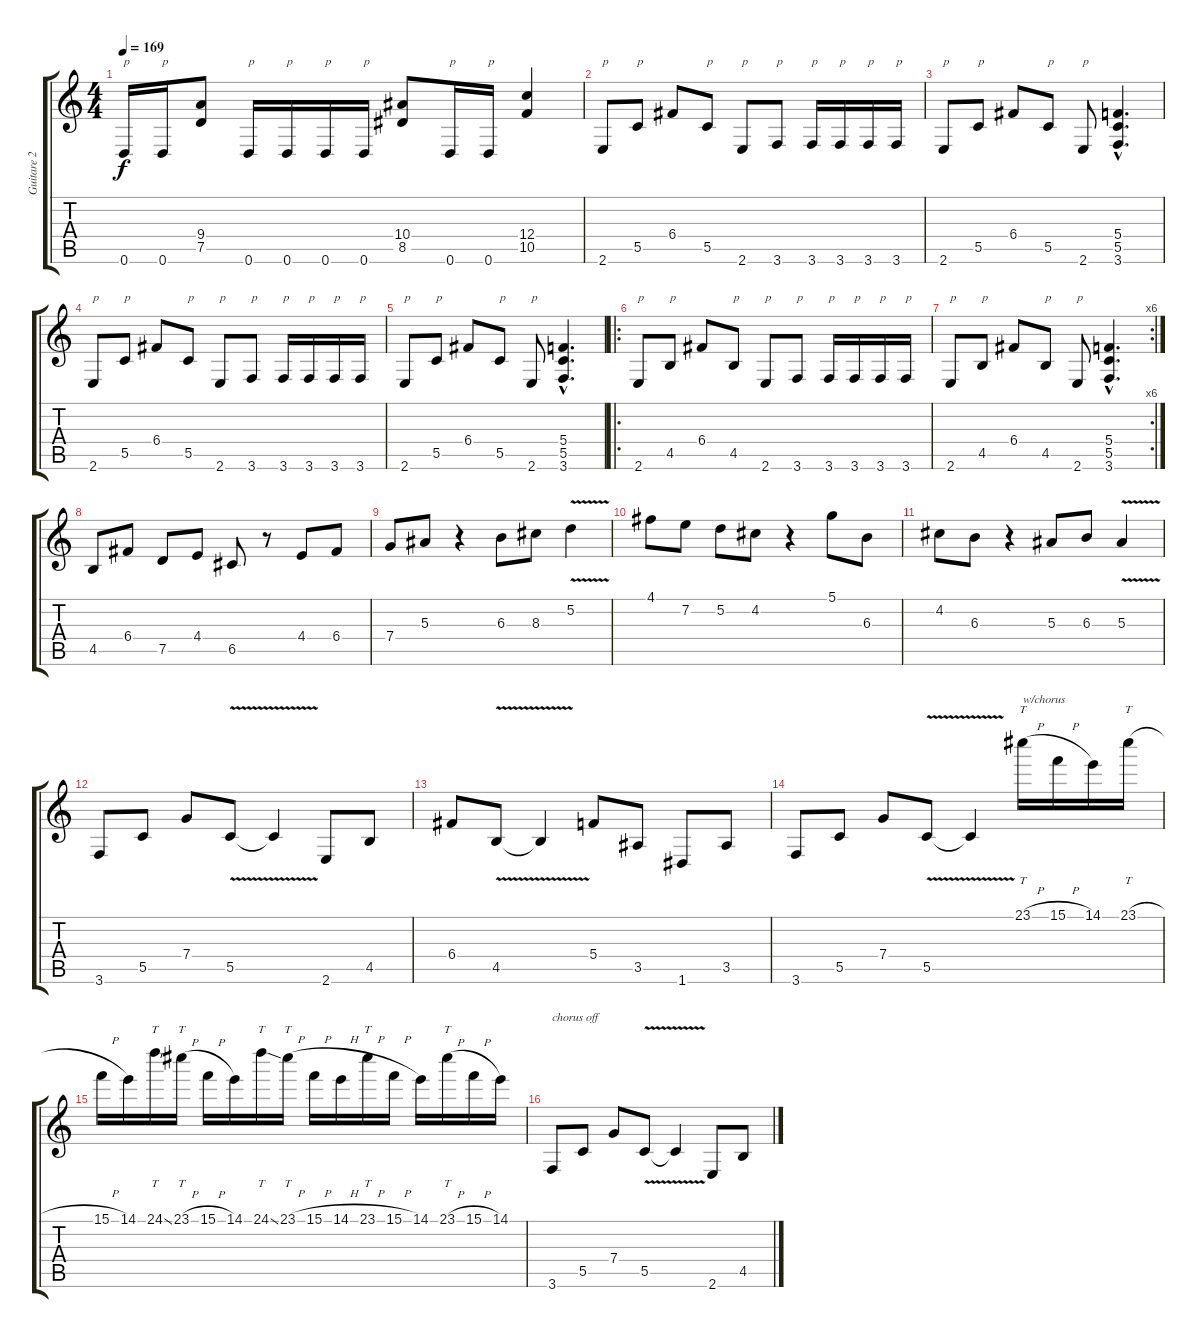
\track ("Guitare 2" "Guitare 2") {instrument distortionguitar}
\staff {score tabs}
\tuning (D4 A3 F3 C3 G2 D2) {hide}
\ts (4 4)
\tempo 169
\clef g2
\ks c
0.6.16{txt "p" dy f} 0.6.16{txt "p"} (9.4 7.5).8 0.6.16{txt "p"} 0.6.16{txt "p"} 0.6.16{txt "p"} 0.6.16{txt "p"} (10.4 8.5).8 0.6.16{txt "p"} 0.6.16{txt "p"} (12.4 10.5).4 |
2.6.8{txt "p"} 5.5.8{txt "p"} 6.4.8 5.5.8{txt "p"} 2.6.8{txt "p"} 3.6.8{txt "p"} 3.6.16{txt "p"} 3.6.16{txt "p"} 3.6.16{txt "p"} 3.6.16{txt "p"} |
2.6.8{txt "p"} 5.5.8{txt "p"} 6.4.8 5.5.8{txt "p"} 2.6.8{txt "p"} (5.4{hac} 5.5{hac} 3.6{hac}).4{d} |
2.6.8{txt "p"} 5.5.8{txt "p"} 6.4.8 5.5.8{txt "p"} 2.6.8{txt "p"} 3.6.8{txt "p"} 3.6.16{txt "p"} 3.6.16{txt "p"} 3.6.16{txt "p"} 3.6.16{txt "p"} |
2.6.8{txt "p"} 5.5.8{txt "p"} 6.4.8 5.5.8{txt "p"} 2.6.8{txt "p"} (5.4{hac} 5.5{hac} 3.6{hac}).4{d} |
\ro
2.6.8{txt "p"} 4.5.8{txt "p"} 6.4.8 4.5.8{txt "p"} 2.6.8{txt "p"} 3.6.8{txt "p"} 3.6.16{txt "p"} 3.6.16{txt "p"} 3.6.16{txt "p"} 3.6.16{txt "p"} |
\rc 6
2.6.8{txt "p"} 4.5.8{txt "p"} 6.4.8 4.5.8{txt "p"} 2.6.8{txt "p"} (5.4{hac} 5.5{hac} 3.6{hac}).4{d} |
4.5.8 6.4.8 7.5.8 4.4.8 6.5.8 r.8 4.4.8 6.4.8 |
7.4.8 5.3.8 r.4 6.3.8 8.3.8 5.2{v}.4 |
4.1.8 7.2.8 5.2.8 4.2.8 r.4 5.1.8 6.3.8 |
4.2.8 6.3.8 r.4 5.3.8 6.3.8 5.3{v}.4 |
3.6.8 5.5.8 7.4.8 5.5{v}.8 5.5{t}.4 2.6.8 4.5.8 |
6.4.8 4.5{v}.8 4.5{t}.4 5.4.8 3.5.8 1.6.8 3.5.8 |
3.6.8 5.5.8 7.4.8 5.5{v}.8 5.5{t}.4 23.1{h}.16{tt txt "w/chorus"} 15.1{h}.16 14.1.16 23.1{h}.16{tt} |
15.1{h}.16 14.1.16 24.1{ss}.16{tt} 23.1{h}.16{tt} 15.1{h}.16 14.1.16 24.1{ss}.16{tt} 23.1{h}.16{tt} 15.1{h}.16 14.1{h}.16 23.1{h}.16{tt} 15.1{h}.16 14.1.16 23.1{h}.16{tt} 15.1{h}.16 14.1.16 |
3.6.8{txt "chorus off"} 5.5.8 7.4.8 5.5{v}.8 5.5{t}.4 2.6.8 4.5.8
